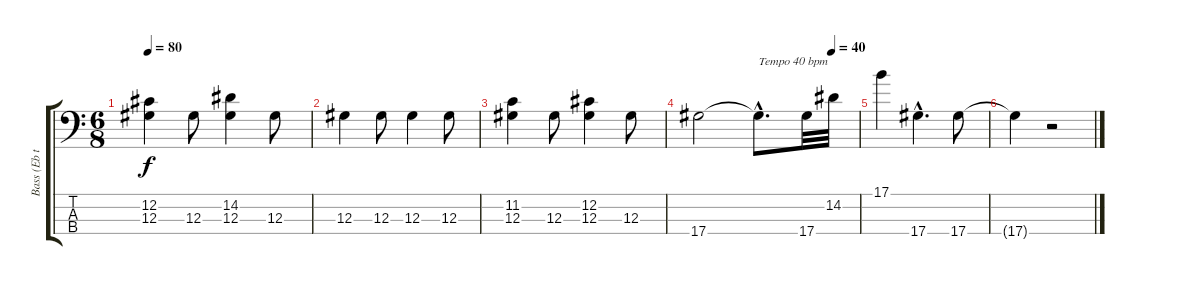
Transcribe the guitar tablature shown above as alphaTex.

\track ("Bass (Eb tuning)" "Bass (Eb t") {instrument electricbassfinger}
\staff {score tabs}
\tuning (Gb2 Db2 Ab1 Eb1) {hide}
\ts (6 8)
\tempo 80
\clef f4
\ks c
(12.2 12.3).4{dy f} 12.3.8 (14.2 12.3).4 12.3.8 |
12.3.4 12.3.8 12.3.4 12.3.8 |
(11.2 12.3).4 12.3.8 (12.2 12.3).4 12.3.8 |
\tempo (40 0.8333333333333334)
17.4.2 17.4{hac t}.8{d txt "Tempo 40 bpm"} 17.4.32 14.2.32 |
17.1.4 17.4{hac}.4{d} 17.4.8 |
17.4{t}.4 r.2
